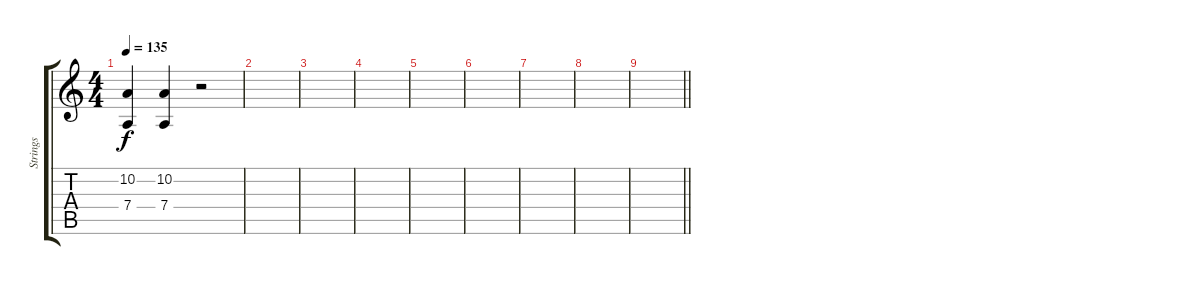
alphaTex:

\track ("Strings" "Strings") {instrument stringensemble1}
\staff {score tabs}
\tuning (E4 B3 G3 D3 A2 E2) {hide}
\ts (4 4)
\tempo 135
\clef g2
\ks c
(10.2 7.4).4{dy f} (10.2 7.4).4 r.2 |
|
|
|
|
|
|
|
\barLineRight lightlight
